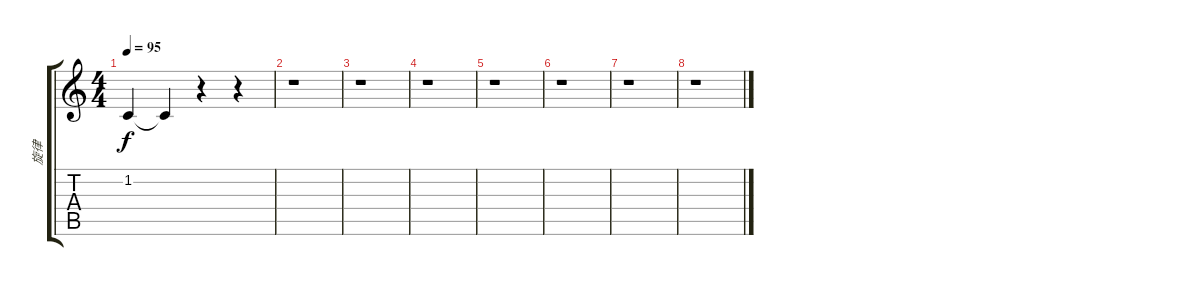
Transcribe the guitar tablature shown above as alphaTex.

\track ("旋律" "旋律") {instrument sopranosax}
\staff {score tabs}
\tuning (E4 B3 G3 D3 A2 E2) {hide}
\ts (4 4)
\tempo 95
\clef g2
\ks c
1.2{t}.4{dy f} 1.2{t}.4 r.4 r.4 |
r.1 |
r.1 |
r.1 |
r.1 |
r.1 |
r.1 |
r.1
